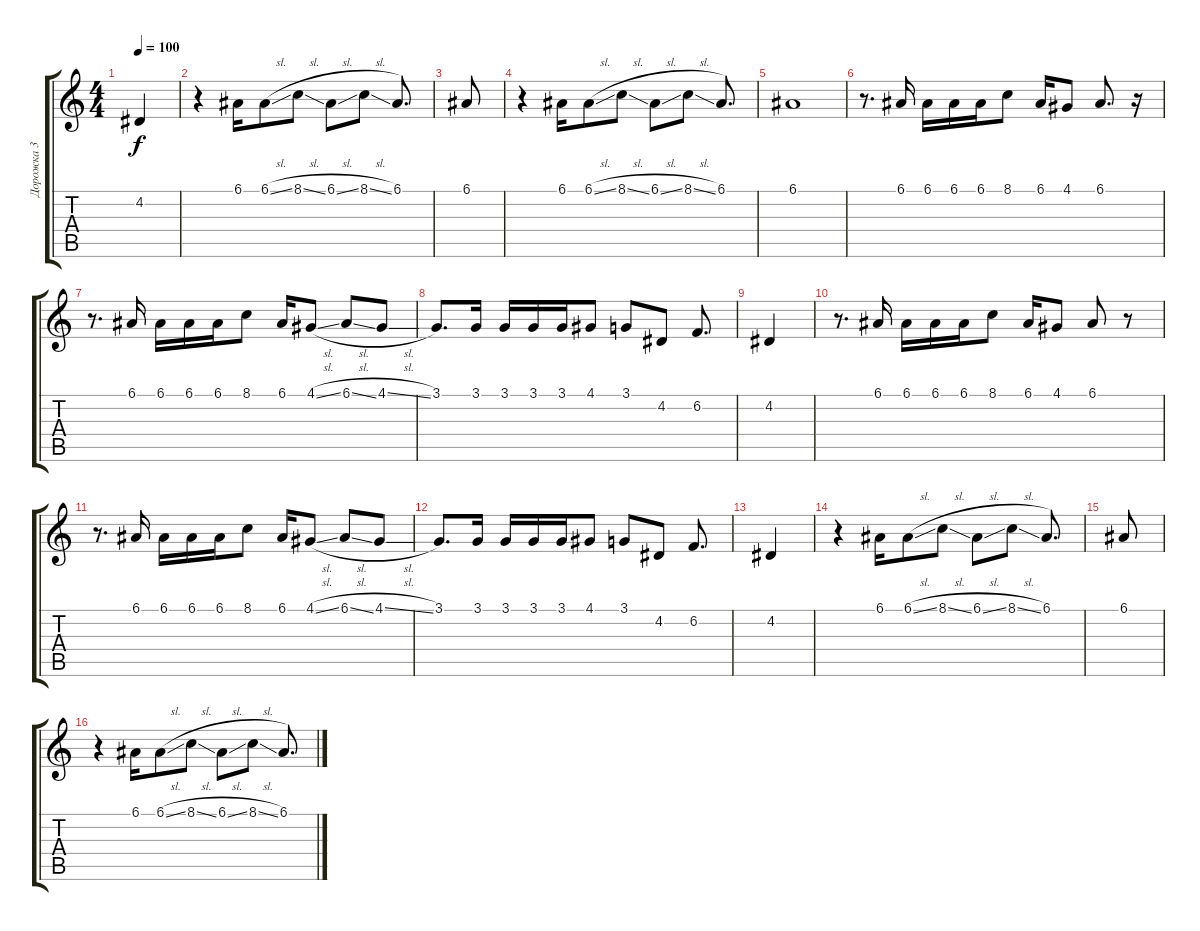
\track ("Дорожка 3" "Дорожка 3") {instrument tenorsax}
\staff {score tabs}
\tuning (E4 B3 G3 D3 A2 E2) {hide}
\ts (4 4)
\tempo 100
\clef g2
\ks c
4.2.4{dy f} |
r.4 6.1.16 6.1{sl}.8 8.1{sl}.8 6.1{sl}.8 8.1{sl}.8 6.1.8{d} |
6.1.8 |
r.4 6.1.16 6.1{sl}.8 8.1{sl}.8 6.1{sl}.8 8.1{sl}.8 6.1.8{d} |
6.1.1 |
r.8{d} 6.1.16 6.1.16 6.1.16 6.1.16 8.1.8 6.1.16 4.1.8 6.1.8{d} r.16 |
r.8{d} 6.1.16 6.1.16 6.1.16 6.1.16 8.1.8 6.1.16 4.1{sl}.8 6.1{sl}.8 4.1{sl}.8 |
3.1.8{d} 3.1.16 3.1.16 3.1.16 3.1.16 4.1.8 3.1.8 4.2.8 6.2.8{d} |
4.2.4 |
r.8{d} 6.1.16 6.1.16 6.1.16 6.1.16 8.1.8 6.1.16 4.1.8 6.1.8 r.8 |
r.8{d} 6.1.16 6.1.16 6.1.16 6.1.16 8.1.8 6.1.16 4.1{sl}.8 6.1{sl}.8 4.1{sl}.8 |
3.1.8{d} 3.1.16 3.1.16 3.1.16 3.1.16 4.1.8 3.1.8 4.2.8 6.2.8{d} |
4.2.4 |
r.4 6.1.16 6.1{sl}.8 8.1{sl}.8 6.1{sl}.8 8.1{sl}.8 6.1.8{d} |
6.1.8 |
r.4 6.1.16 6.1{sl}.8 8.1{sl}.8 6.1{sl}.8 8.1{sl}.8 6.1.8{d}
